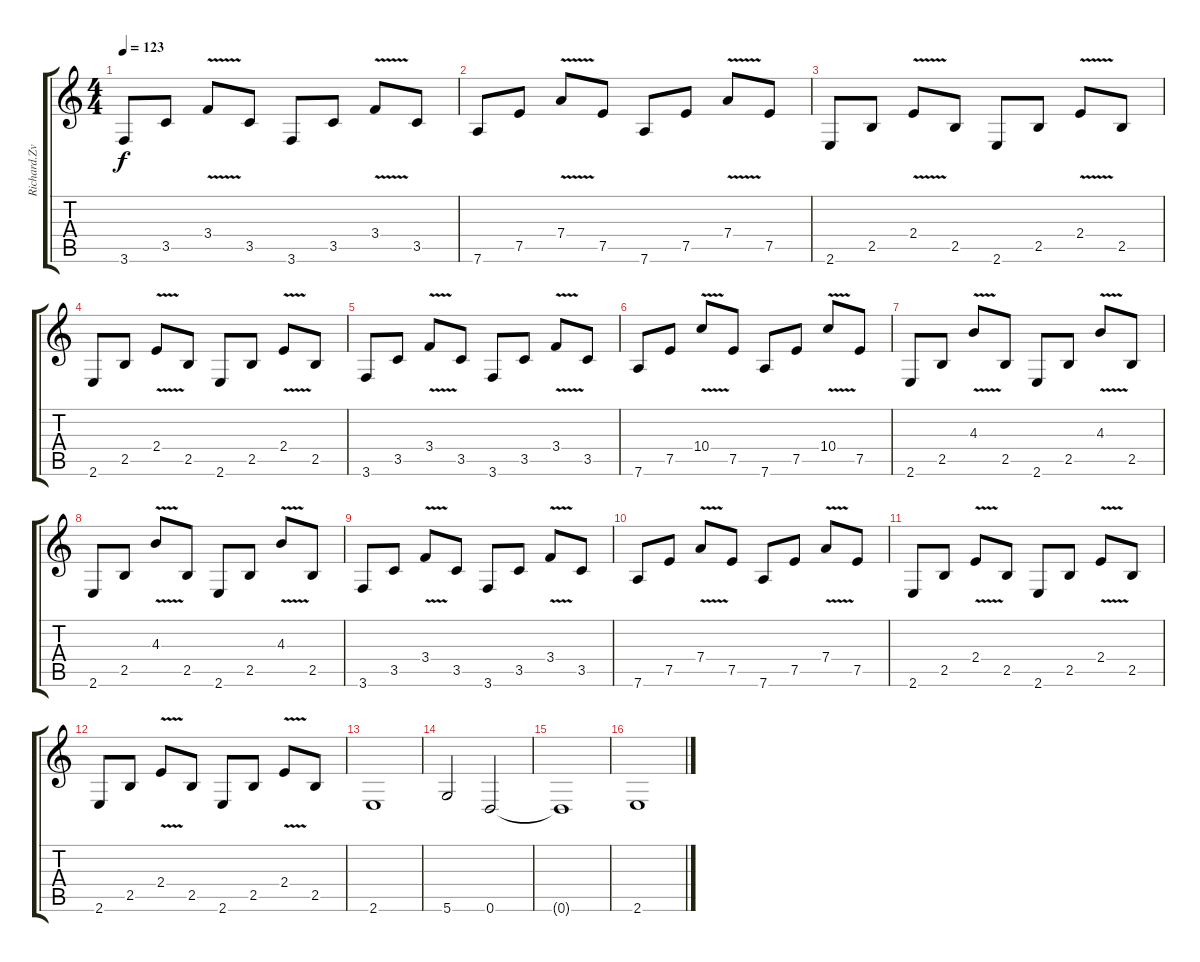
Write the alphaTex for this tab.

\track ("Richard.Zven Kruspe" "Richard.Zv") {instrument electricguitarjazz}
\staff {score tabs}
\tuning (E4 B3 G3 D3 A2 D2) {hide}
\ts (4 4)
\tempo 123
\clef g2
\ks c
3.6.8{dy f} 3.5.8 3.4{v}.8 3.5.8 3.6.8 3.5.8 3.4{v}.8 3.5.8 |
7.6.8 7.5.8 7.4{v}.8 7.5.8 7.6.8 7.5.8 7.4{v}.8 7.5.8 |
2.6.8 2.5.8 2.4{v}.8 2.5.8 2.6.8 2.5.8 2.4{v}.8 2.5.8 |
2.6.8 2.5.8 2.4{v}.8 2.5.8 2.6.8 2.5.8 2.4{v}.8 2.5.8 |
3.6.8 3.5.8 3.4{v}.8 3.5.8 3.6.8 3.5.8 3.4{v}.8 3.5.8 |
7.6.8 7.5.8 10.4{v}.8 7.5.8 7.6.8 7.5.8 10.4{v}.8 7.5.8 |
2.6.8 2.5.8 4.3{v}.8 2.5.8 2.6.8 2.5.8 4.3{v}.8 2.5.8 |
2.6.8 2.5.8 4.3{v}.8 2.5.8 2.6.8 2.5.8 4.3{v}.8 2.5.8 |
3.6.8 3.5.8 3.4{v}.8 3.5.8 3.6.8 3.5.8 3.4{v}.8 3.5.8 |
7.6.8 7.5.8 7.4{v}.8 7.5.8 7.6.8 7.5.8 7.4{v}.8 7.5.8 |
2.6.8 2.5.8 2.4{v}.8 2.5.8 2.6.8 2.5.8 2.4{v}.8 2.5.8 |
2.6.8 2.5.8 2.4{v}.8 2.5.8 2.6.8 2.5.8 2.4{v}.8 2.5.8 |
2.6.1{volume 9} |
5.6.2 0.6.2 |
0.6{t}.1 |
2.6.1
